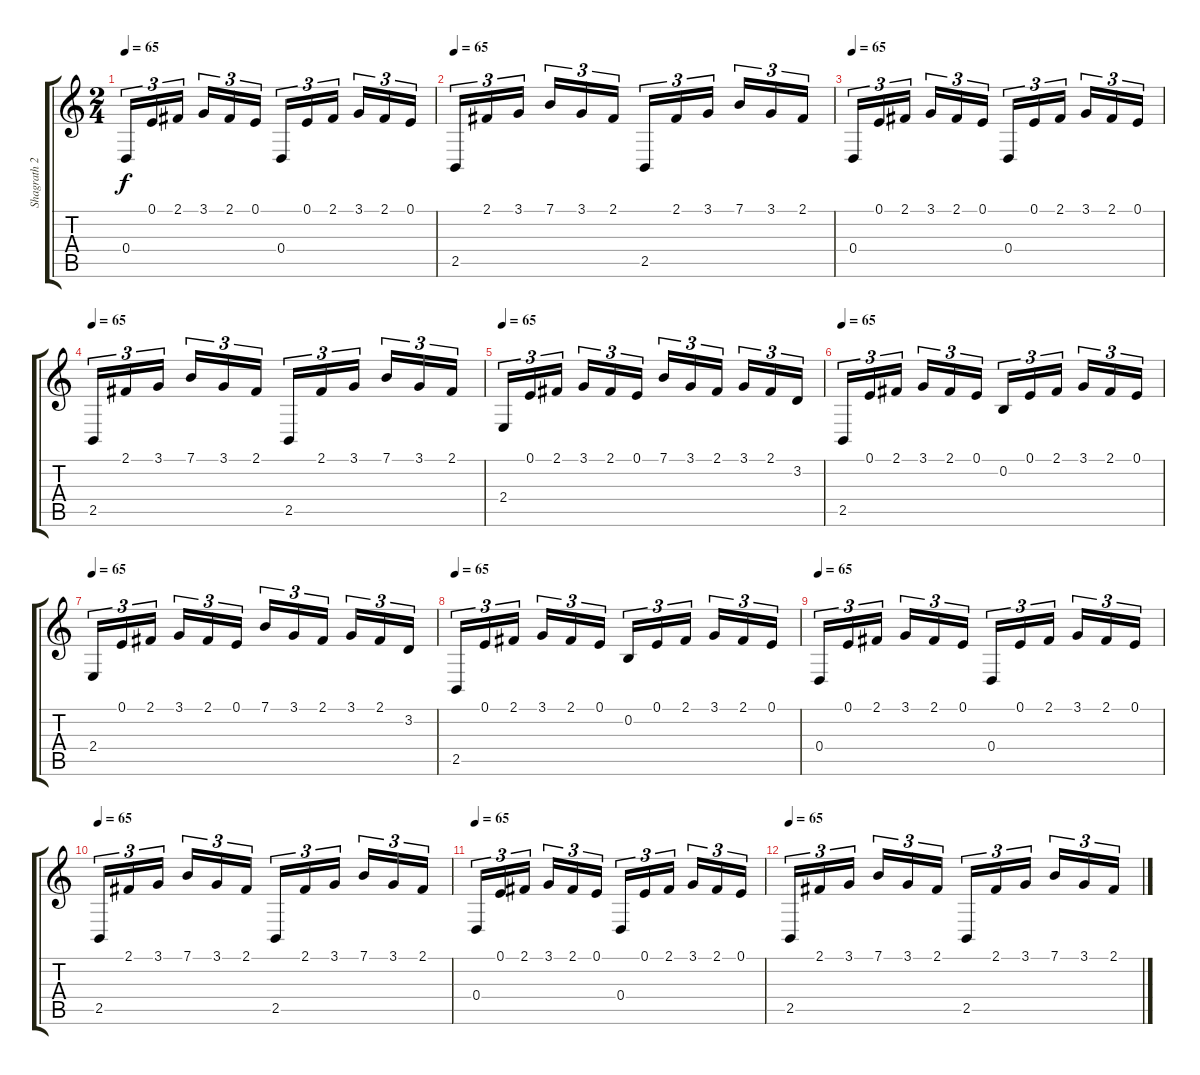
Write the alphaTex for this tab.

\track ("Shagrath 2" "Shagrath 2") {instrument acousticgrandpiano}
\staff {score tabs}
\tuning (E4 B3 G3 D3 A2 E2) {hide}
\ts (2 4)
\tempo 65
\clef g2
\ks c
0.4.16{tu (3 2) dy f} 0.1.16{tu (3 2)} 2.1.16{tu (3 2)} 3.1.16{tu (3 2)} 2.1.16{tu (3 2)} 0.1.16{tu (3 2)} 0.4.16{tu (3 2)} 0.1.16{tu (3 2)} 2.1.16{tu (3 2)} 3.1.16{tu (3 2)} 2.1.16{tu (3 2)} 0.1.16{tu (3 2)} |
\tempo 65
2.5.16{tu (3 2)} 2.1.16{tu (3 2)} 3.1.16{tu (3 2)} 7.1.16{tu (3 2)} 3.1.16{tu (3 2)} 2.1.16{tu (3 2)} 2.5.16{tu (3 2)} 2.1.16{tu (3 2)} 3.1.16{tu (3 2)} 7.1.16{tu (3 2)} 3.1.16{tu (3 2)} 2.1.16{tu (3 2)} |
\tempo 65
0.4.16{tu (3 2)} 0.1.16{tu (3 2)} 2.1.16{tu (3 2)} 3.1.16{tu (3 2)} 2.1.16{tu (3 2)} 0.1.16{tu (3 2)} 0.4.16{tu (3 2)} 0.1.16{tu (3 2)} 2.1.16{tu (3 2)} 3.1.16{tu (3 2)} 2.1.16{tu (3 2)} 0.1.16{tu (3 2)} |
\tempo 65
2.5.16{tu (3 2)} 2.1.16{tu (3 2)} 3.1.16{tu (3 2)} 7.1.16{tu (3 2)} 3.1.16{tu (3 2)} 2.1.16{tu (3 2)} 2.5.16{tu (3 2)} 2.1.16{tu (3 2)} 3.1.16{tu (3 2)} 7.1.16{tu (3 2)} 3.1.16{tu (3 2)} 2.1.16{tu (3 2)} |
\tempo 65
2.4.16{tu (3 2)} 0.1.16{tu (3 2)} 2.1.16{tu (3 2)} 3.1.16{tu (3 2)} 2.1.16{tu (3 2)} 0.1.16{tu (3 2)} 7.1.16{tu (3 2)} 3.1.16{tu (3 2)} 2.1.16{tu (3 2)} 3.1.16{tu (3 2)} 2.1.16{tu (3 2)} 3.2.16{tu (3 2)} |
\tempo 65
2.5.16{tu (3 2)} 0.1.16{tu (3 2)} 2.1.16{tu (3 2)} 3.1.16{tu (3 2)} 2.1.16{tu (3 2)} 0.1.16{tu (3 2)} 0.2.16{tu (3 2)} 0.1.16{tu (3 2)} 2.1.16{tu (3 2)} 3.1.16{tu (3 2)} 2.1.16{tu (3 2)} 0.1.16{tu (3 2)} |
\tempo 65
2.4.16{tu (3 2)} 0.1.16{tu (3 2)} 2.1.16{tu (3 2)} 3.1.16{tu (3 2)} 2.1.16{tu (3 2)} 0.1.16{tu (3 2)} 7.1.16{tu (3 2)} 3.1.16{tu (3 2)} 2.1.16{tu (3 2)} 3.1.16{tu (3 2)} 2.1.16{tu (3 2)} 3.2.16{tu (3 2)} |
\tempo 65
2.5.16{tu (3 2)} 0.1.16{tu (3 2)} 2.1.16{tu (3 2)} 3.1.16{tu (3 2)} 2.1.16{tu (3 2)} 0.1.16{tu (3 2)} 0.2.16{tu (3 2)} 0.1.16{tu (3 2)} 2.1.16{tu (3 2)} 3.1.16{tu (3 2)} 2.1.16{tu (3 2)} 0.1.16{tu (3 2)} |
\tempo 65
0.4.16{tu (3 2)} 0.1.16{tu (3 2)} 2.1.16{tu (3 2)} 3.1.16{tu (3 2)} 2.1.16{tu (3 2)} 0.1.16{tu (3 2)} 0.4.16{tu (3 2)} 0.1.16{tu (3 2)} 2.1.16{tu (3 2)} 3.1.16{tu (3 2)} 2.1.16{tu (3 2)} 0.1.16{tu (3 2)} |
\tempo 65
2.5.16{tu (3 2)} 2.1.16{tu (3 2)} 3.1.16{tu (3 2)} 7.1.16{tu (3 2)} 3.1.16{tu (3 2)} 2.1.16{tu (3 2)} 2.5.16{tu (3 2)} 2.1.16{tu (3 2)} 3.1.16{tu (3 2)} 7.1.16{tu (3 2)} 3.1.16{tu (3 2)} 2.1.16{tu (3 2)} |
\tempo 65
0.4.16{tu (3 2)} 0.1.16{tu (3 2)} 2.1.16{tu (3 2)} 3.1.16{tu (3 2)} 2.1.16{tu (3 2)} 0.1.16{tu (3 2)} 0.4.16{tu (3 2)} 0.1.16{tu (3 2)} 2.1.16{tu (3 2)} 3.1.16{tu (3 2)} 2.1.16{tu (3 2)} 0.1.16{tu (3 2)} |
\tempo 65
2.5.16{tu (3 2)} 2.1.16{tu (3 2)} 3.1.16{tu (3 2)} 7.1.16{tu (3 2)} 3.1.16{tu (3 2)} 2.1.16{tu (3 2)} 2.5.16{tu (3 2)} 2.1.16{tu (3 2)} 3.1.16{tu (3 2)} 7.1.16{tu (3 2)} 3.1.16{tu (3 2)} 2.1.16{tu (3 2)}
